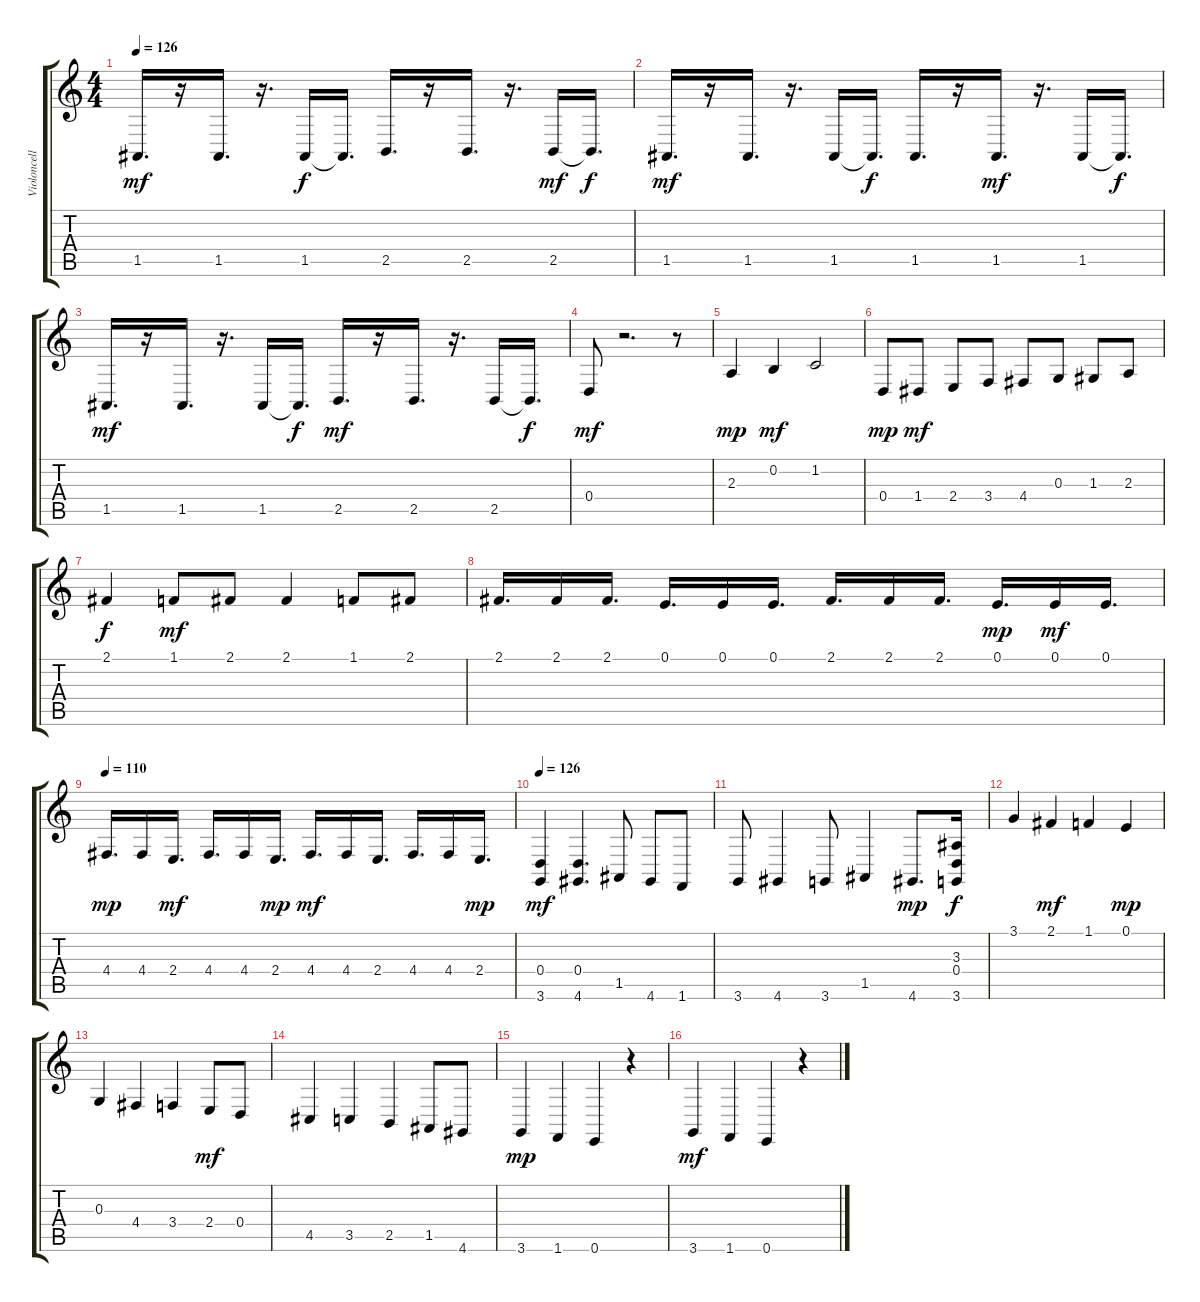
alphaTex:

\track ("Violoncello" "Violoncell") {instrument stringensemble1}
\staff {score tabs}
\tuning (E4 B3 G3 D3 A2 E2) {hide}
\ts (4 4)
\tempo 126
\clef g2
\ks c
1.5.16{d dy mf} r.16 1.5.16{d} r.16{d} 1.5.16{dy f} 1.5{t}.16{d} 2.5.16{d} r.16 2.5.16{d} r.16{d} 2.5.16{dy mf} 2.5{t}.16{d dy f} |
1.5.16{d dy mf} r.16 1.5.16{d} r.16{d} 1.5.16 1.5{t}.16{d dy f} 1.5.16{d} r.16 1.5.16{d dy mf} r.16{d} 1.5.16 1.5{t}.16{d dy f} |
1.5.16{d dy mf} r.16 1.5.16{d} r.16{d} 1.5.16 1.5{t}.16{d dy f} 2.5.16{d dy mf} r.16 2.5.16{d} r.16{d} 2.5.16 2.5{t}.16{d dy f} |
0.4.8{dy mf} r.2{d} r.8 |
2.3.4{dy mp} 0.2.4{dy mf} 1.2.2 |
0.4.8{dy mp} 1.4.8{dy mf} 2.4.8 3.4.8 4.4.8 0.3.8 1.3.8 2.3.8 |
2.1.4{dy f} 1.1.8{dy mf} 2.1.8 2.1.4 1.1.8 2.1.8 |
2.1.16{d} 2.1.16 2.1.16{d} 0.1.16{d} 0.1.16 0.1.16{d} 2.1.16{d} 2.1.16 2.1.16{d} 0.1.16{d dy mp} 0.1.16{dy mf} 0.1.16{d} |
\tempo 110
4.4.16{d dy mp} 4.4.16 2.4.16{d dy mf} 4.4.16{d} 4.4.16 2.4.16{d dy mp} 4.4.16{d dy mf} 4.4.16 2.4.16{d} 4.4.16{d} 4.4.16 2.4.16{d dy mp} |
\tempo 126
(0.4 3.6).4{dy mf} (0.4 4.6).4{d} 1.5.8 4.6.8 1.6.8 |
3.6.8 4.6.4 3.6.8 1.5.4 4.6.8{d dy mp} (3.3 0.4 3.6).16{dy f} |
3.1.4 2.1.4{dy mf} 1.1.4 0.1.4{dy mp} |
0.3.4 4.4.4 3.4.4 2.4.8{dy mf} 0.4.8 |
4.5.4 3.5.4 2.5.4 1.5.8 4.6.8 |
3.6.4{dy mp} 1.6.4 0.6.4 r.4 |
3.6.4{dy mf} 1.6.4 0.6.4 r.4
